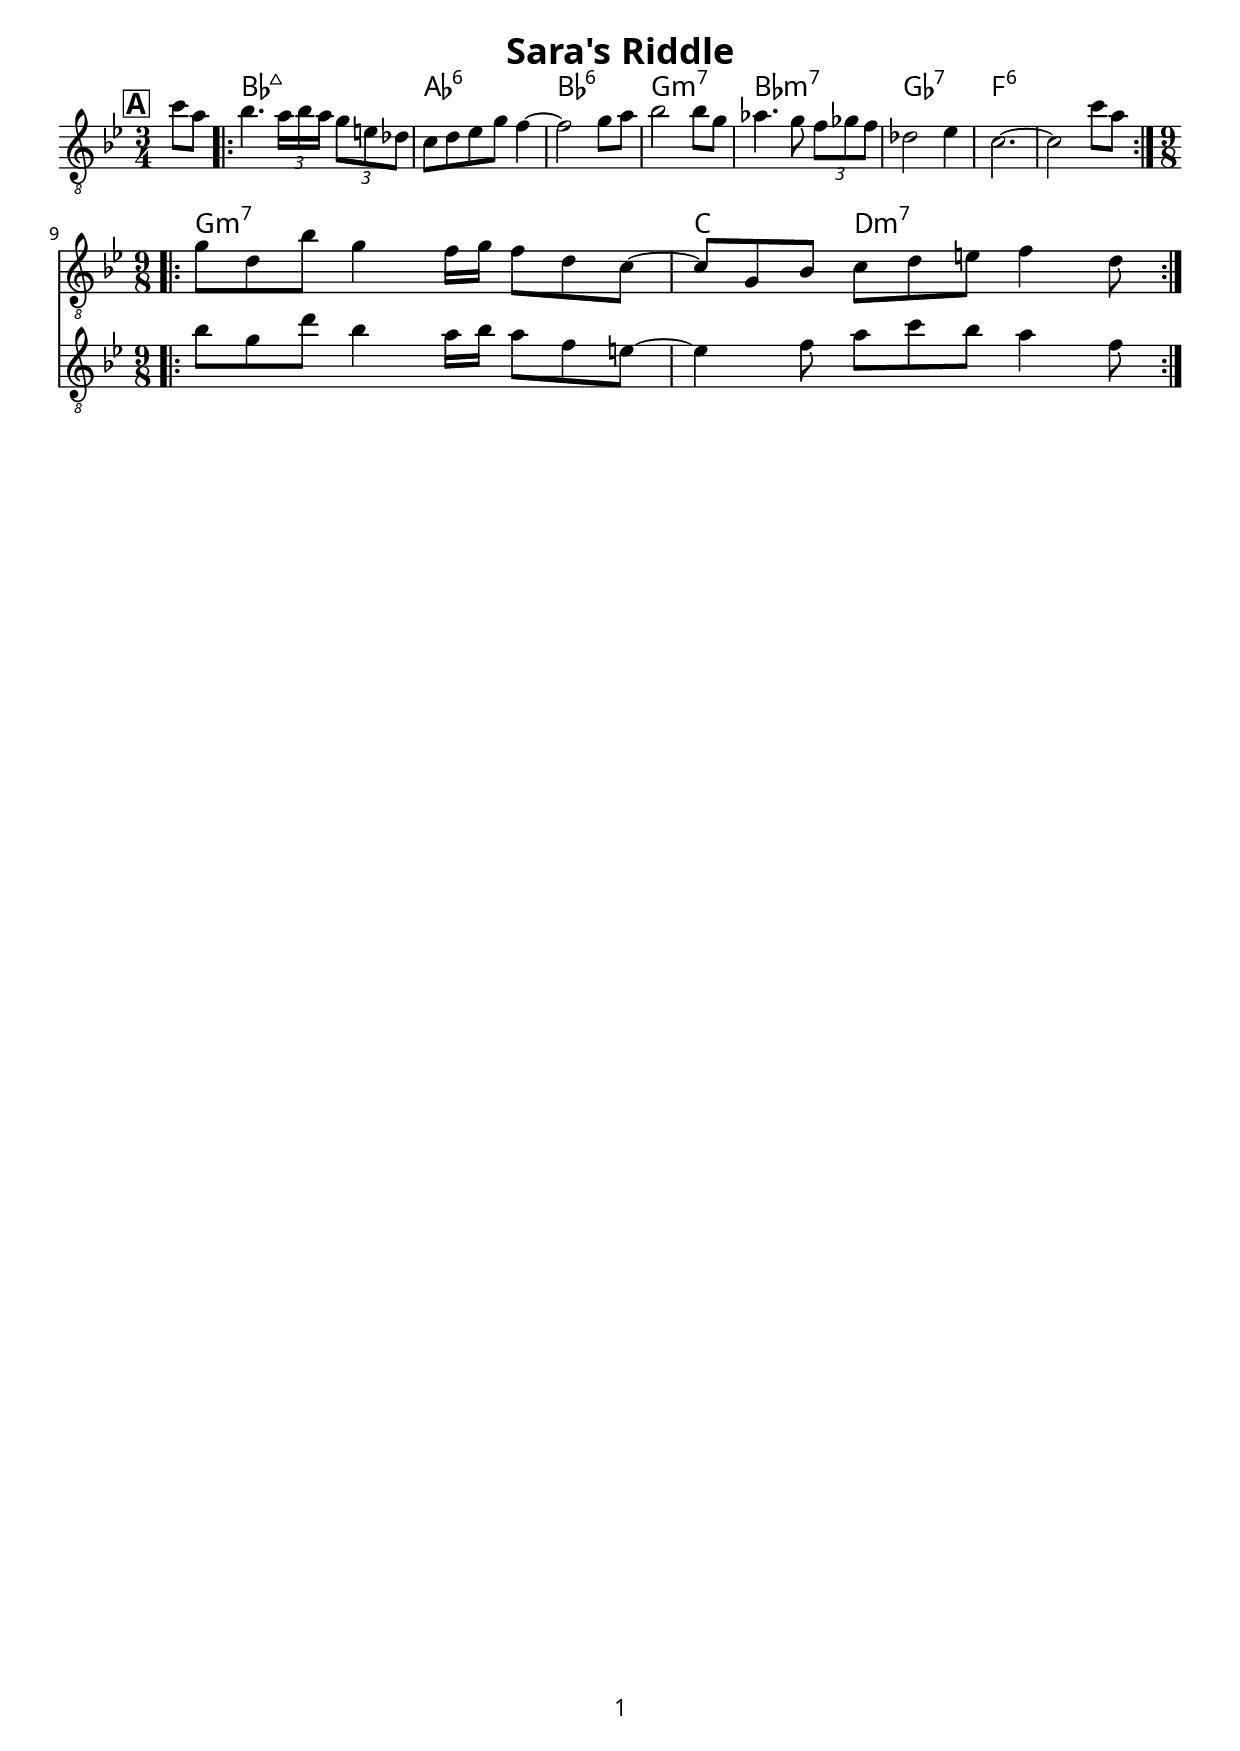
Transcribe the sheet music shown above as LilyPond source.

% {{{ PARAMETRI
  myTitle = "Sara's Riddle"
  myKey = \key bes \major
  myTime = \time 3/4 
  myTempo =  #(ly:make-moment 60 4)
% }}}

% INTESTAZIONE {{{
\version "2.18.2"

\header {
  title = \myTitle
}

\paper{
  print-first-page-number = ##t
  oddHeaderMarkup = \markup \null
  evenHeaderMarkup = \markup \null
  oddFooterMarkup = \markup {
    \fill-line {
      \on-the-fly \print-page-number-check-first
      \fromproperty #'page:page-number-string
    }
  }
  evenFooterMarkup = \oddFooterMarkup
  #(set-global-staff-size 10)
  myStaffSize = #20
  fonts = #(make-pango-font-tree
  "FontAwesome"
  "FontAwesome"
  "FontAwesome"
  (/ myStaffSize 20))
}

global = {
  \myKey
  \numericTimeSignature
  \myTime
  \set Score.markFormatter = #format-mark-box-alphabet
}
\layout {
  \context { 
    \Staff \RemoveEmptyStaves 
    \override VerticalAxisGroup.remove-first = ##t
  }
}
%}}}

% {{{ PARTE A
  temaA = {
    \partial 4 c'8 a |
    \repeat volta 2{
      bes4. \tuplet 3/2 {a16 bes a} \tuplet 3/2 {g8 e des} |
      c8 d ees g f4~ | f2 g8 a | bes2 bes8 g | 
      aes4. g8 \tuplet 3/2 {f8 ges f} | des2 ees4 | c2.~ | c2  c'8 a |
    }
  }

  silenzioA = {
    \partial 4 s4 |
    s2. | s2. | s2. | s2. | 
    s2. | s2. | s2. | s2. |
  }

  accordiA = \chordmode{
    \partial 4 s4 |
    \repeat volta 2{
      bes2.:maj7 | aes2.:6 | bes2.:6 | g2.:m7 |
      bes2.:m7 | ges2.:7 | f2.:6 | f2.:6 |
    }
  }
% }}}

% {{{ PARTE B
  temaB = {
    \time 9/8
    \repeat volta 2{
      g8 d bes' g4 f16 g16 f8 d c~ |
      c8 g bes c d e f4 d8 |
    }
  }

  temaBdue = {
    \time 9/8
    \repeat volta 2{
      bes'8 g d' bes4 a16 bes16 a8 f e~ |
      e4 f8 a c bes a4 f8 |
    }
  }

  accordiB = \chordmode{
    g1*9/8:m7 | c4. d2.:m7 |
  }
% }}}

% SCORE {{{
tema = \relative c' {
  \mark \default
  \temaA \break
  \temaB \break
}

temaDue = \relative c' {
  \silenzioA
  \temaBdue 
}

chordsPart ={
  \new ChordNames {
    \set chordChanges = ##t
    \accordiA
    \accordiB
  }
}

temaPart = \new Staff \with {
  instrumentName = ""
  midiInstrument = "piano"
} { \clef "treble_8" \global \tema }

temaPartDue = \new Staff \with {
  instrumentName = ""
  midiInstrument = "piano"
} { \clef "treble_8" \global \temaDue }

scoreContent = << 
  \chordsPart
  \temaPart
  \temaPartDue
>>
%}}}

% {{{ BOOKS
  \book{
    \bookOutputSuffix "C"
    \score {
      \scoreContent
      \layout { indent = #0 }
      \midi { \context { \Score tempoWholesPerMinute = #(ly:make-moment 90 4) } }
    }
  }
% }}}
